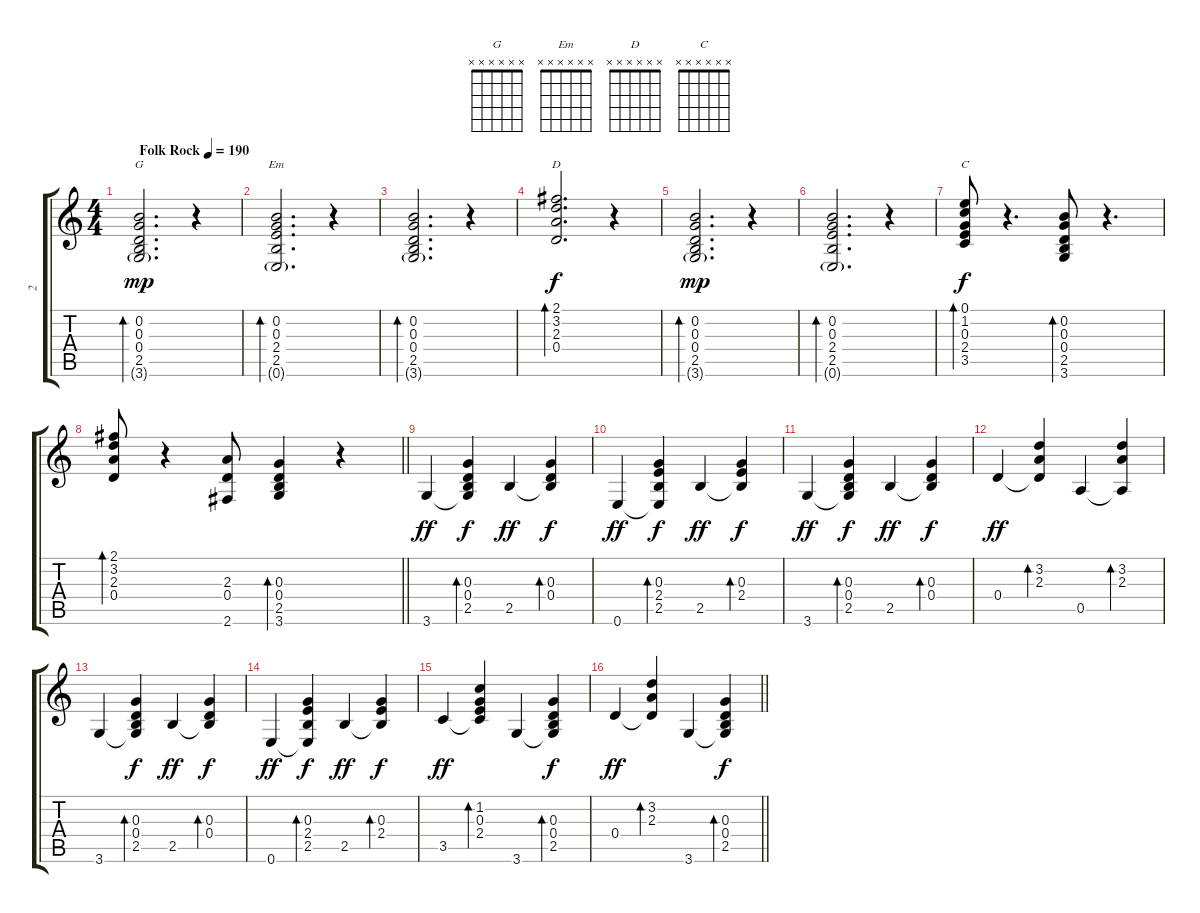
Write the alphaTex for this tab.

\track ("2" "2") {instrument acousticguitarsteel}
\staff {score tabs}
\tuning (E4 B3 G3 D3 A2 E2) {hide}
\chord ("G" x x x x x x)
\chord ("Em" x x x x x x)
\chord ("D" x x x x x x)
\chord ("C" x x x x x x)
\ts (4 4)
\tempo (190 "Folk Rock")
\clef g2
\ks c
(0.2 0.3 0.4 2.5 3.6{g}).2{d bd 120 ch "G" dy mp instrument acousticguitarsteel} r.4 |
(0.2 0.3 2.4 2.5 0.6{g}).2{d bd 480 ch "Em"} r.4 |
(0.2 0.3 0.4 2.5 3.6{g}).2{d bd 120} r.4 |
(2.1 3.2 2.3 0.4).2{d bd 480 ch "D" dy f} r.4 |
(0.2 0.3 0.4 2.5 3.6{g}).2{d bd 120 dy mp} r.4 |
(0.2 0.3 2.4 2.5 0.6{g}).2{d bd 120} r.4 |
(0.1 1.2 0.3 2.4 3.5).8{bd 120 ch "C" dy f} r.4{d} (0.2 0.3 0.4 2.5 3.6).8{bd 120} r.4{d} |
\barLineRight lightlight
(2.1 3.2 2.3 0.4).8{bd 480} r.4 (2.3 0.4 2.6).8 (0.3 0.4 2.5 3.6).4{bd 120} r.4 |
\section ("" "")
3.6.4{dy ff} (0.3 0.4 2.5 3.6{t}).4{bd 120 dy f} 2.5.4{dy ff} (0.3 0.4 2.5{t}).4{bd 120 dy f} |
0.6.4{dy ff} (0.3 2.4 2.5 0.6{t}).4{bd 120 dy f} 2.5.4{dy ff} (0.3 2.4 2.5{t}).4{bd 120 dy f} |
3.6.4{dy ff} (0.3 0.4 2.5 3.6{t}).4{bd 120 dy f} 2.5.4{dy ff} (0.3 0.4 2.5{t}).4{bd 120 dy f} |
0.4.4{dy ff} (3.2 2.3 0.4{t}).4{bd 120} 0.5.4 (3.2 2.3 0.5{t}).4{bd 120} |
3.6.4 (0.3 0.4 2.5 3.6{t}).4{bd 120 dy f} 2.5.4{dy ff} (0.3 0.4 2.5{t}).4{bd 120 dy f} |
0.6.4{dy ff} (0.3 2.4 2.5 0.6{t}).4{bd 120 dy f} 2.5.4{dy ff} (0.3 2.4 2.5{t}).4{bd 120 dy f} |
3.5.4{dy ff} (1.2 0.3 2.4 3.5{t}).4{bd 120} 3.6.4 (0.3 0.4 2.5 3.6{t}).4{bd 120 dy f} |
\barLineRight lightlight
0.4.4{dy ff} (3.2 2.3 0.4{t}).4{bd 120} 3.6.4 (0.3 0.4 2.5 3.6{t}).4{bd 120 dy f}
